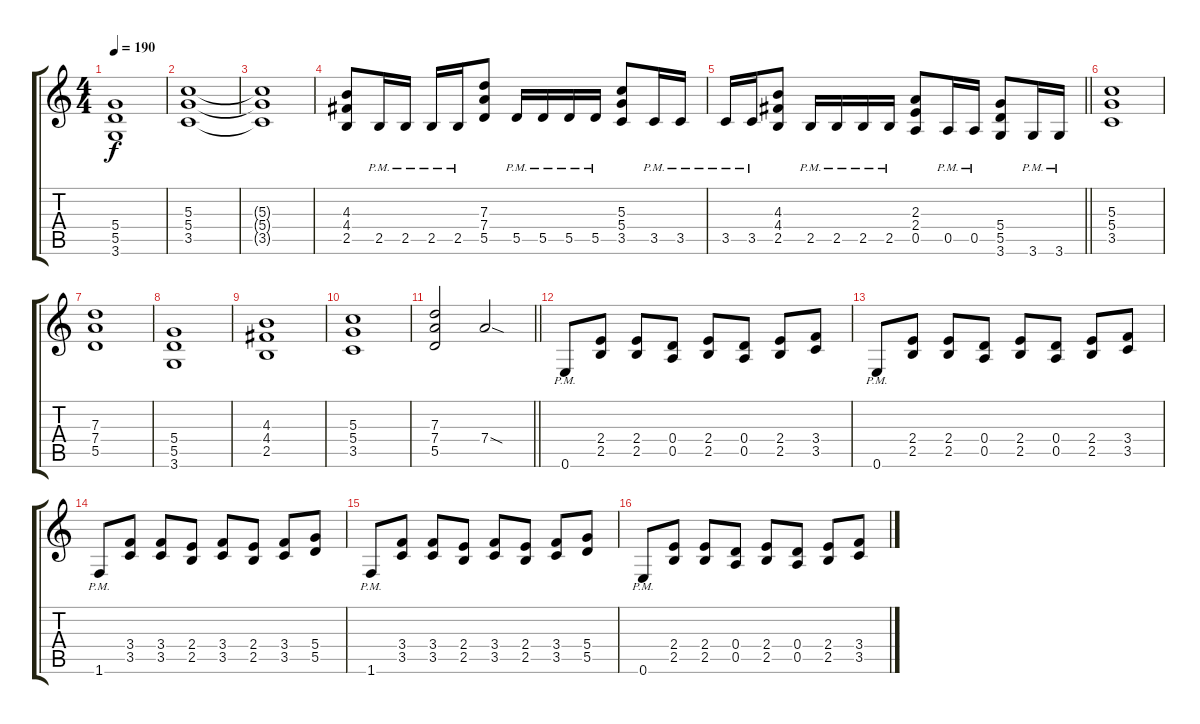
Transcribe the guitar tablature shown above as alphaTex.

\track "" {instrument distortionguitar}
\staff {score tabs}
\tuning (E4 B3 G3 D3 A2 E2) {hide}
\ts (4 4)
\tempo 190
\clef g2
\ks c
(5.4{t} 5.5{t} 3.6{t}).1{dy f} |
(5.3 5.4 3.5).1 |
(5.3{t} 5.4{t} 3.5{t}).1 |
(4.3 4.4 2.5).8 2.5{pm}.16 2.5{pm}.16 2.5{pm}.16 2.5{pm}.16 (7.3 7.4 5.5).8 5.5{pm}.16 5.5{pm}.16 5.5{pm}.16 5.5{pm}.16 (5.3 5.4 3.5).8 3.5{pm}.16 3.5{pm}.16 |
\barLineRight lightlight
3.5{pm}.16 3.5{pm}.16 (4.3 4.4 2.5).8 2.5{pm}.16 2.5{pm}.16 2.5{pm}.16 2.5{pm}.16 (2.3 2.4 0.5).8 0.5{pm}.16 0.5{pm}.16 (5.4 5.5 3.6).8 3.6{pm}.16 3.6{pm}.16 |
(5.3 5.4 3.5).1 |
(7.3 7.4 5.5).1 |
(5.4 5.5 3.6).1 |
(4.3 4.4 2.5).1 |
(5.3 5.4 3.5).1 |
\barLineRight lightlight
(7.3 7.4 5.5).2 7.4{sod}.2 |
0.6{pm}.8 (2.4 2.5).8 (2.4 2.5).8 (0.4 0.5).8 (2.4 2.5).8 (0.4 0.5).8 (2.4 2.5).8 (3.4 3.5).8 |
0.6{pm}.8 (2.4 2.5).8 (2.4 2.5).8 (0.4 0.5).8 (2.4 2.5).8 (0.4 0.5).8 (2.4 2.5).8 (3.4 3.5).8 |
1.6{pm}.8 (3.4 3.5).8 (3.4 3.5).8 (2.4 2.5).8 (3.4 3.5).8 (2.4 2.5).8 (3.4 3.5).8 (5.4 5.5).8 |
1.6{pm}.8 (3.4 3.5).8 (3.4 3.5).8 (2.4 2.5).8 (3.4 3.5).8 (2.4 2.5).8 (3.4 3.5).8 (5.4 5.5).8 |
0.6{pm}.8 (2.4 2.5).8 (2.4 2.5).8 (0.4 0.5).8 (2.4 2.5).8 (0.4 0.5).8 (2.4 2.5).8 (3.4 3.5).8
